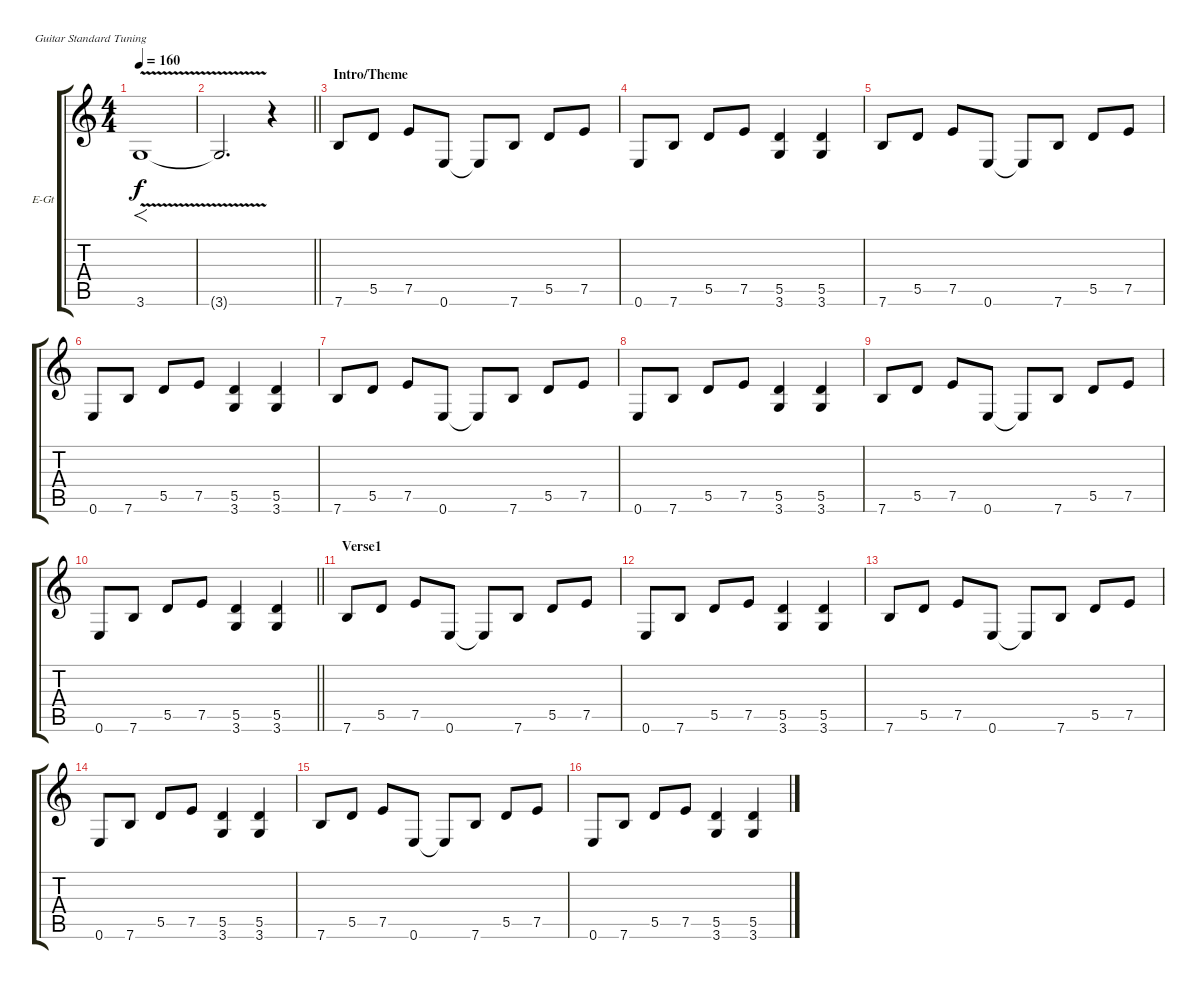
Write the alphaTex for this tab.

\bracketExtendMode groupsimilarinstruments
\firstSystemTrackNameOrientation horizontal
\otherSystemsTrackNameOrientation horizontal
\track ("Tim Sult" "E-Gt") {instrument distortionguitar}
\staff {score tabs}
\tuning (E4 B3 G3 D3 A2 E2)
\ts (4 4)
\beaming (8 2 2 2 2)
\tempo 160
\clef g2
\ks c
3.6{v}.1{f dy f instrument distortionguitar} |
\barLineRight lightlight
3.6{v t}.2{d} r.4 |
\section ("" "Intro/Theme")
7.6.8 5.5.8 7.5.8 0.6.8 0.6{t}.8 7.6.8 5.5.8 7.5.8 |
0.6.8 7.6.8 5.5.8 7.5.8 (5.5 3.6).4 (5.5 3.6).4 |
7.6.8 5.5.8 7.5.8 0.6.8 0.6{t}.8 7.6.8 5.5.8 7.5.8 |
0.6.8 7.6.8 5.5.8 7.5.8 (5.5 3.6).4 (5.5 3.6).4 |
7.6.8 5.5.8 7.5.8 0.6.8 0.6{t}.8 7.6.8 5.5.8 7.5.8 |
0.6.8 7.6.8 5.5.8 7.5.8 (5.5 3.6).4 (5.5 3.6).4 |
7.6.8 5.5.8 7.5.8 0.6.8 0.6{t}.8 7.6.8 5.5.8 7.5.8 |
\barLineRight lightlight
0.6.8 7.6.8 5.5.8 7.5.8 (5.5 3.6).4 (5.5 3.6).4 |
\section ("" "Verse1")
7.6.8 5.5.8 7.5.8 0.6.8 0.6{t}.8 7.6.8 5.5.8 7.5.8 |
0.6.8 7.6.8 5.5.8 7.5.8 (5.5 3.6).4 (5.5 3.6).4 |
7.6.8 5.5.8 7.5.8 0.6.8 0.6{t}.8 7.6.8 5.5.8 7.5.8 |
0.6.8 7.6.8 5.5.8 7.5.8 (5.5 3.6).4 (5.5 3.6).4 |
7.6.8 5.5.8 7.5.8 0.6.8 0.6{t}.8 7.6.8 5.5.8 7.5.8 |
0.6.8 7.6.8 5.5.8 7.5.8 (5.5 3.6).4 (5.5 3.6).4
